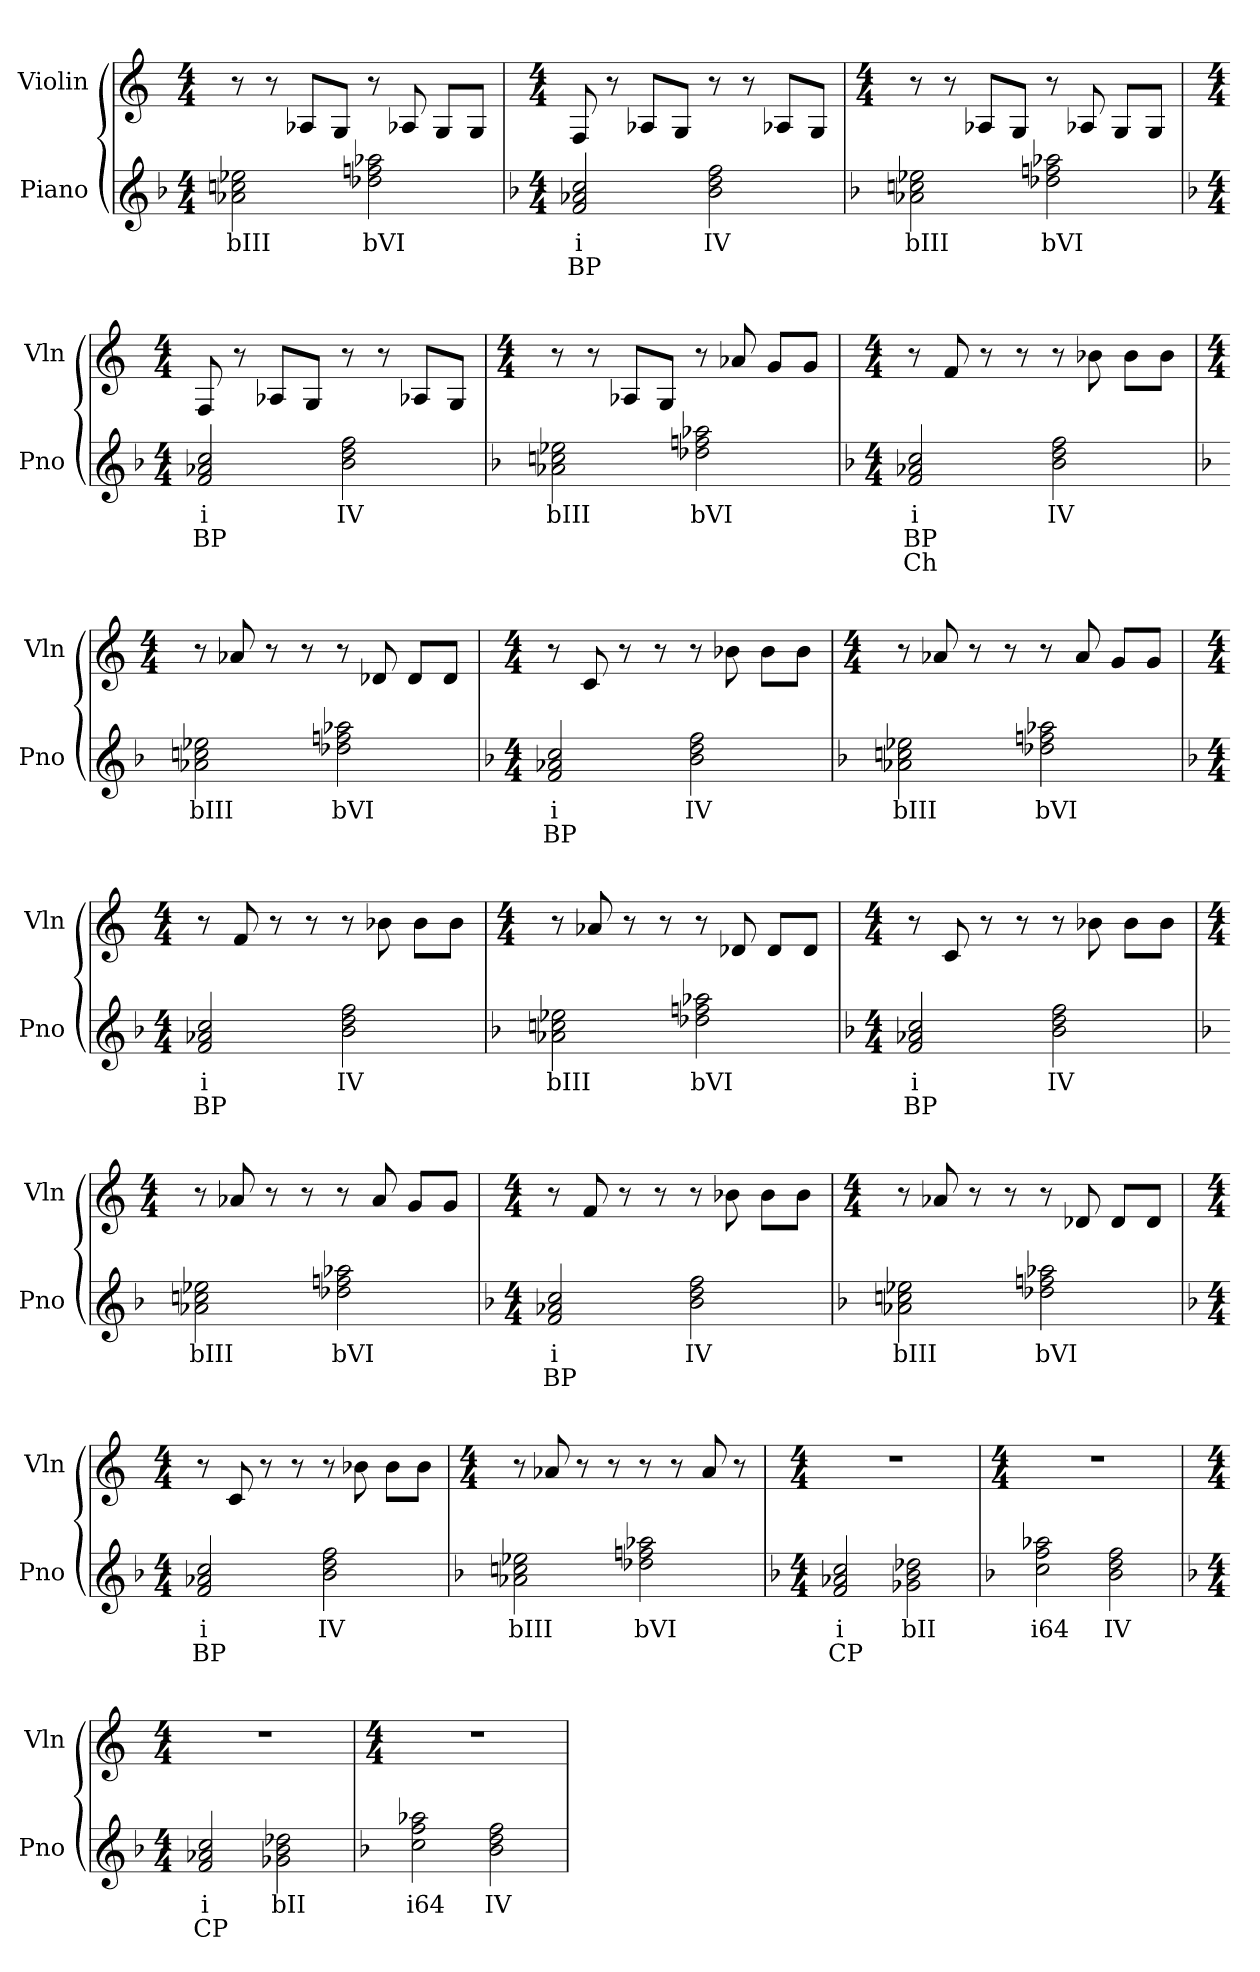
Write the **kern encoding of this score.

**kern	**text	**text	**text	**kern
*part2	*part2	*part2	*part2	*part1
*staff2	*staff2	*staff2	*staff2	*staff1
*I"Piano	*	*	*	*I"Violin
*I'Pno	*	*	*	*I'Vln
*k[b-]	*	*	*	*
*F:	*	*	*	*
*M4/4	*	*	*	*M4/4
=	=	=	=	=
2a-X 2ccn 2ee-X	bIII	.	.	8r
.	.	.	.	8r
.	.	.	.	8A-XL
.	.	.	.	8GJ
2dd-X 2ffn 2aa-X	bVI	.	.	8r
.	.	.	.	8A-X
.	.	.	.	8GL
.	.	.	.	8GJ
=	=	=	=	=
*k[b-]	*	*	*	*
*F:	*	*	*	*
*M4/4	*	*	*	*M4/4
2f 2a-X 2cc	i	BP	.	8F
.	.	.	.	8r
.	.	.	.	8A-XL
.	.	.	.	8GJ
2b- 2dd 2ff	IV	.	.	8r
.	.	.	.	8r
.	.	.	.	8A-XL
.	.	.	.	8GJ
=	=	=	=	=
*k[b-]	*	*	*	*
*F:	*	*	*	*
*	*	*	*	*M4/4
2a-X 2ccn 2ee-X	bIII	.	.	8r
.	.	.	.	8r
.	.	.	.	8A-XL
.	.	.	.	8GJ
2dd-X 2ffn 2aa-X	bVI	.	.	8r
.	.	.	.	8A-X
.	.	.	.	8GL
.	.	.	.	8GJ
=	=	=	=	=
*k[b-]	*	*	*	*
*F:	*	*	*	*
*M4/4	*	*	*	*M4/4
2f 2a-X 2cc	i	BP	.	8F
.	.	.	.	8r
.	.	.	.	8A-XL
.	.	.	.	8GJ
2b- 2dd 2ff	IV	.	.	8r
.	.	.	.	8r
.	.	.	.	8A-XL
.	.	.	.	8GJ
=	=	=	=	=
*k[b-]	*	*	*	*
*F:	*	*	*	*
*	*	*	*	*M4/4
2a-X 2ccn 2ee-X	bIII	.	.	8r
.	.	.	.	8r
.	.	.	.	8A-XL
.	.	.	.	8GJ
2dd-X 2ffn 2aa-X	bVI	.	.	8r
.	.	.	.	8a-X
.	.	.	.	8gL
.	.	.	.	8gJ
=	=	=	=	=
*k[b-]	*	*	*	*
*F:	*	*	*	*
*M4/4	*	*	*	*M4/4
2f 2a-X 2cc	i	BP	Ch	8r
.	.	.	.	8f
.	.	.	.	8r
.	.	.	.	8r
2b- 2dd 2ff	IV	.	.	8r
.	.	.	.	8b-X
.	.	.	.	8b-L
.	.	.	.	8b-J
=	=	=	=	=
*k[b-]	*	*	*	*
*F:	*	*	*	*
*	*	*	*	*M4/4
2a-X 2ccn 2ee-X	bIII	.	.	8r
.	.	.	.	8a-X
.	.	.	.	8r
.	.	.	.	8r
2dd-X 2ffn 2aa-X	bVI	.	.	8r
.	.	.	.	8d-X
.	.	.	.	8d-L
.	.	.	.	8d-J
=	=	=	=	=
*k[b-]	*	*	*	*
*F:	*	*	*	*
*M4/4	*	*	*	*M4/4
2f 2a-X 2cc	i	BP	.	8r
.	.	.	.	8c
.	.	.	.	8r
.	.	.	.	8r
2b- 2dd 2ff	IV	.	.	8r
.	.	.	.	8b-X
.	.	.	.	8b-L
.	.	.	.	8b-J
=	=	=	=	=
*k[b-]	*	*	*	*
*F:	*	*	*	*
*	*	*	*	*M4/4
2a-X 2ccn 2ee-X	bIII	.	.	8r
.	.	.	.	8a-X
.	.	.	.	8r
.	.	.	.	8r
2dd-X 2ffn 2aa-X	bVI	.	.	8r
.	.	.	.	8a-
.	.	.	.	8gL
.	.	.	.	8gJ
=	=	=	=	=
*k[b-]	*	*	*	*
*F:	*	*	*	*
*M4/4	*	*	*	*M4/4
2f 2a-X 2cc	i	BP	.	8r
.	.	.	.	8f
.	.	.	.	8r
.	.	.	.	8r
2b- 2dd 2ff	IV	.	.	8r
.	.	.	.	8b-X
.	.	.	.	8b-L
.	.	.	.	8b-J
=	=	=	=	=
*k[b-]	*	*	*	*
*F:	*	*	*	*
*	*	*	*	*M4/4
2a-X 2ccn 2ee-X	bIII	.	.	8r
.	.	.	.	8a-X
.	.	.	.	8r
.	.	.	.	8r
2dd-X 2ffn 2aa-X	bVI	.	.	8r
.	.	.	.	8d-X
.	.	.	.	8d-L
.	.	.	.	8d-J
=	=	=	=	=
*k[b-]	*	*	*	*
*F:	*	*	*	*
*M4/4	*	*	*	*M4/4
2f 2a-X 2cc	i	BP	.	8r
.	.	.	.	8c
.	.	.	.	8r
.	.	.	.	8r
2b- 2dd 2ff	IV	.	.	8r
.	.	.	.	8b-X
.	.	.	.	8b-L
.	.	.	.	8b-J
=	=	=	=	=
*k[b-]	*	*	*	*
*F:	*	*	*	*
*	*	*	*	*M4/4
2a-X 2ccn 2ee-X	bIII	.	.	8r
.	.	.	.	8a-X
.	.	.	.	8r
.	.	.	.	8r
2dd-X 2ffn 2aa-X	bVI	.	.	8r
.	.	.	.	8a-
.	.	.	.	8gL
.	.	.	.	8gJ
=	=	=	=	=
*k[b-]	*	*	*	*
*F:	*	*	*	*
*M4/4	*	*	*	*M4/4
2f 2a-X 2cc	i	BP	.	8r
.	.	.	.	8f
.	.	.	.	8r
.	.	.	.	8r
2b- 2dd 2ff	IV	.	.	8r
.	.	.	.	8b-X
.	.	.	.	8b-L
.	.	.	.	8b-J
=	=	=	=	=
*k[b-]	*	*	*	*
*F:	*	*	*	*
*	*	*	*	*M4/4
2a-X 2ccn 2ee-X	bIII	.	.	8r
.	.	.	.	8a-X
.	.	.	.	8r
.	.	.	.	8r
2dd-X 2ffn 2aa-X	bVI	.	.	8r
.	.	.	.	8d-X
.	.	.	.	8d-L
.	.	.	.	8d-J
=	=	=	=	=
*k[b-]	*	*	*	*
*F:	*	*	*	*
*M4/4	*	*	*	*M4/4
2f 2a-X 2cc	i	BP	.	8r
.	.	.	.	8c
.	.	.	.	8r
.	.	.	.	8r
2b- 2dd 2ff	IV	.	.	8r
.	.	.	.	8b-X
.	.	.	.	8b-L
.	.	.	.	8b-J
=	=	=	=	=
*k[b-]	*	*	*	*
*F:	*	*	*	*
*	*	*	*	*M4/4
2a-X 2ccn 2ee-X	bIII	.	.	8r
.	.	.	.	8a-X
.	.	.	.	8r
.	.	.	.	8r
2dd-X 2ffn 2aa-X	bVI	.	.	8r
.	.	.	.	8r
.	.	.	.	8a-
.	.	.	.	8r
=	=	=	=	=
*k[b-]	*	*	*	*
*F:	*	*	*	*
*M4/4	*	*	*	*M4/4
2f 2a-X 2cc	i	CP	.	1r
2g-X 2b- 2dd-X	bII	.	.	.
=	=	=	=	=
*k[b-]	*	*	*	*
*F:	*	*	*	*
*	*	*	*	*M4/4
2cc 2ff 2aa-X	i64	.	.	1r
2b- 2dd 2ff	IV	.	.	.
=	=	=	=	=
*k[b-]	*	*	*	*
*F:	*	*	*	*
*M4/4	*	*	*	*M4/4
2f 2a-X 2cc	i	CP	.	1r
2g-X 2b- 2dd-X	bII	.	.	.
=	=	=	=	=
*k[b-]	*	*	*	*
*F:	*	*	*	*
*	*	*	*	*M4/4
2cc 2ff 2aa-X	i64	.	.	1r
2b- 2dd 2ff	IV	.	.	.
=	=	=	=	=
*-	*-	*-	*-	*-
